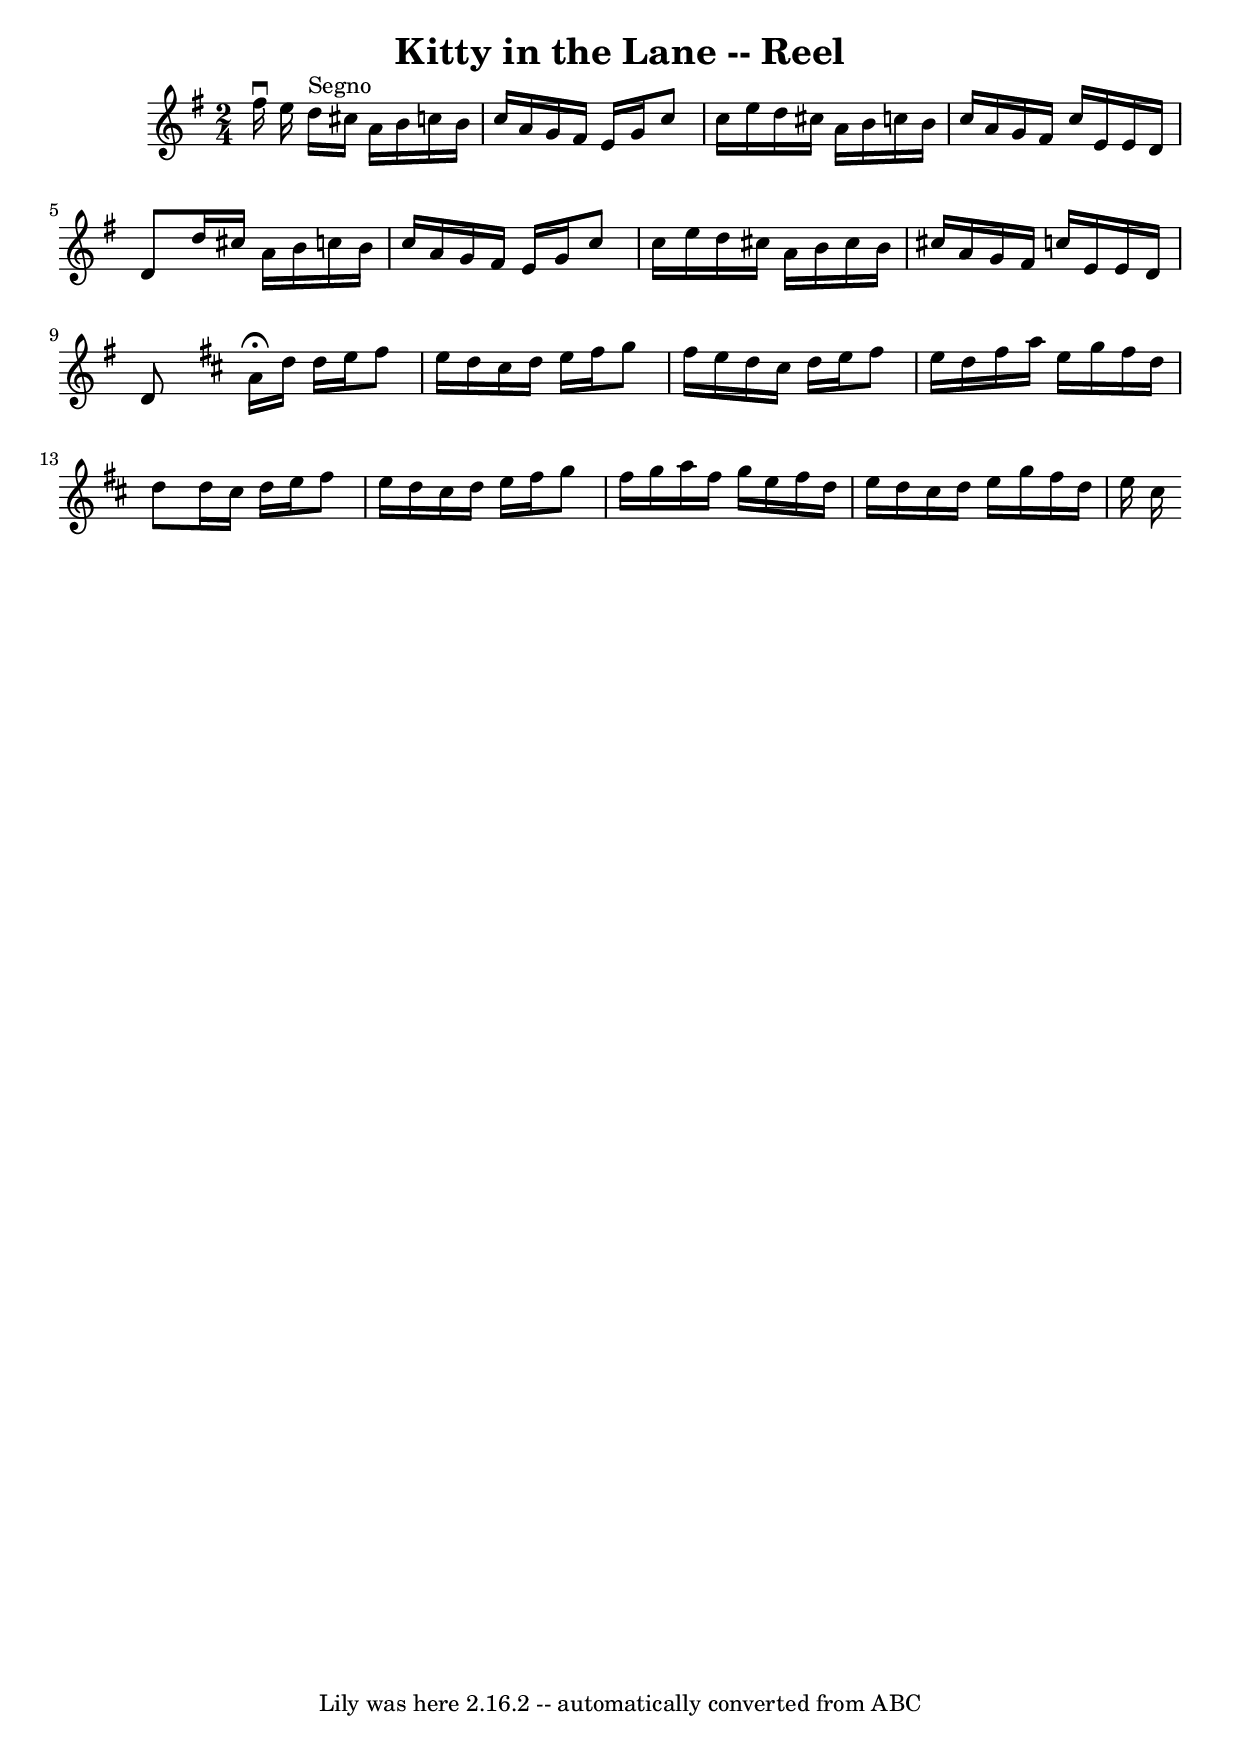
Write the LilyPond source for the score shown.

\version "2.16.2"
\include "Mammoth.ily"
\header {
  %% book = "Ryan's Mammoth Collection"
  crossRefNumber = "1"
  footnotes = "\\\\389"
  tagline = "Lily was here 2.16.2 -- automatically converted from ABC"
  title = "Kitty in the Lane -- Reel"

}
voicedefault =  {


  \time 2/4 
  \key d \mixolydian   fis''16^\downbow e''16     |
     \bar " |." d''16^"Segno" cis''16 a'16 b'16 c''!16 b'16 c''16    a'16     |
  g'16 fis'16 e'16 g'16 c''8 c''16 e''16   |
  d''16 cis''16 a'16 b'16 c''!16 b'16 c''16       a'16     |
  g'16 fis'16 c''16 e'16 e'16 d'16 d'8     |
  d''16 cis''16 a'16 b'16 c''!16 b'16 c''16       a'16     |
  g'16 fis'16 e'16 g'16 c''8 c''16 e''16     |
  d''16 cis''16 a'16 b'16 cis''16 b'16 cis''16       a'16     |
  g'16 fis'16 c''16 e'16 e'16 d'16 d'8         \bar " |."   
  \key d \major
  
  \repeat volta 2 {
    a'16^\fermata d''16 d''16      e''16 fis''8 e''16 d''16     |
    cis''16 d''16 e''16         fis''16 g''8 fis''16 e''16     |
    d''16 cis''16 d''16         e''16 fis''8 e''16 d''16     |
    fis''16 a''16 e''16         g''16 fis''16 d''16 d''8     |
    d''16 cis''16 d''16         e''16 fis''8 e''16 d''16     |
    cis''16 d''16 e''16         fis''16 g''8 fis''16 g''16     |
    a''16 fis''16 g''16         e''16 fis''16 d''16 e''16 d''16     |
    cis''16 d''16         e''16 g''16 fis''16 d''16 e''16 cis''16      \bar " |."   
  }

}

\score{
  <<

    \context Staff="default"
    {
      \voicedefault 
      
    }

  >>
  \layout {
    
  }
  \midi {
  }

}
